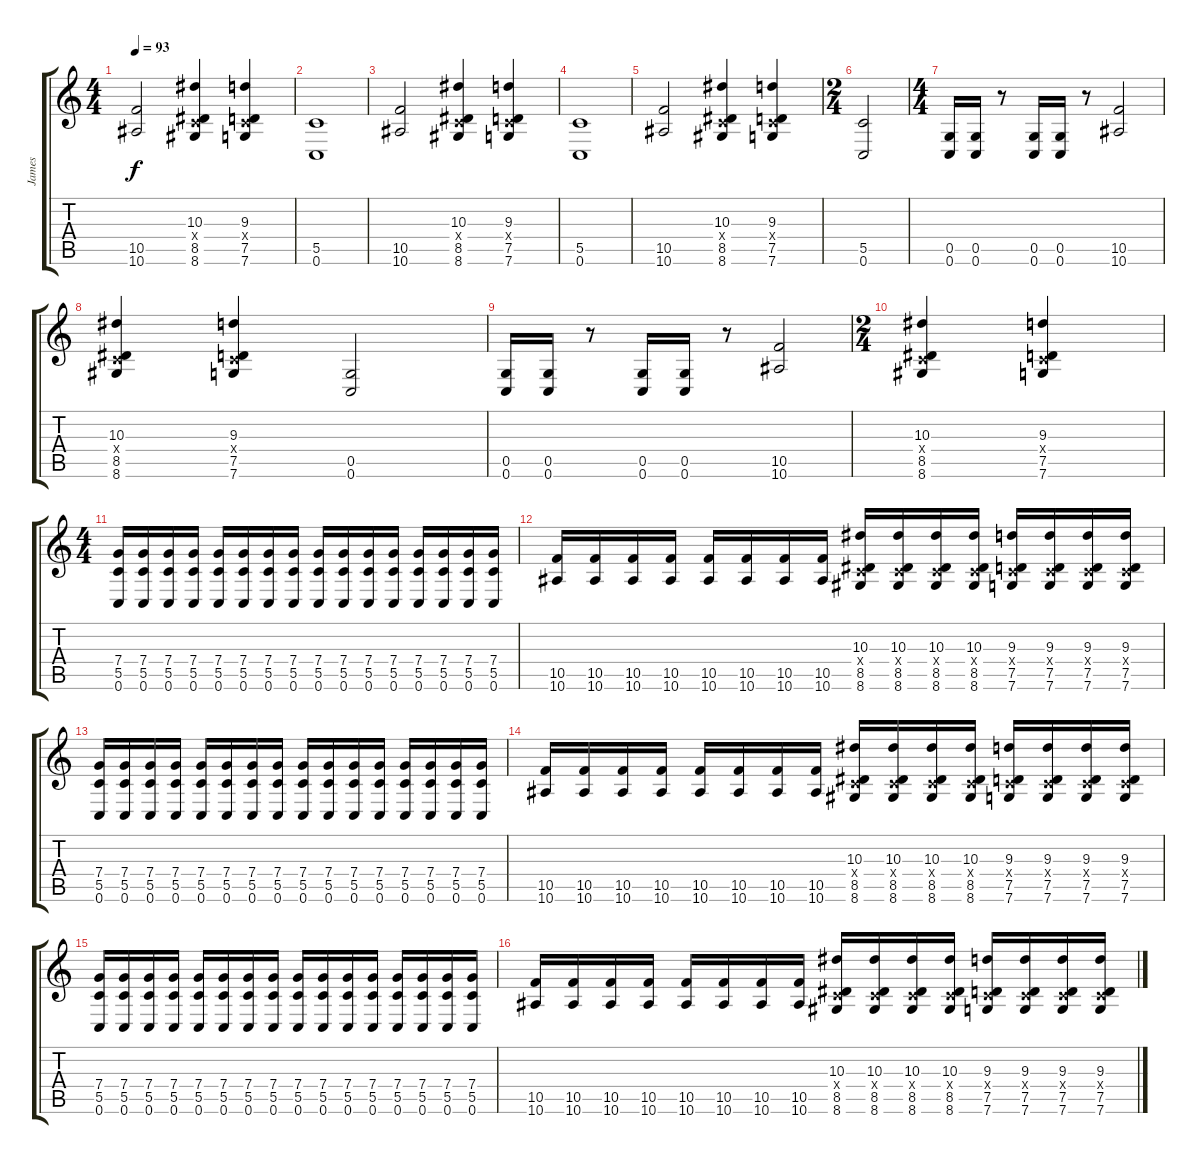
\track ("James" "James") {instrument overdrivenguitar}
\staff {score tabs}
\tuning (D4 A3 F3 C3 G2 C2) {hide}
\ts (4 4)
\tempo 93
\clef g2
\ks c
(10.5 10.6).2{dy f} (10.3 0.4{x} 8.5 8.6).4 (9.3 0.4{x} 7.5 7.6).4 |
(5.5 0.6).1 |
(10.5 10.6).2 (10.3 0.4{x} 8.5 8.6).4 (9.3 0.4{x} 7.5 7.6).4 |
(5.5 0.6).1 |
(10.5 10.6).2 (10.3 0.4{x} 8.5 8.6).4 (9.3 0.4{x} 7.5 7.6).4 |
\ts (2 4)
(5.5 0.6).2 |
\ts (4 4)
(0.5 0.6).16 (0.5 0.6).16 r.8 (0.5 0.6).16 (0.5 0.6).16 r.8 (10.5 10.6).2 |
(10.3 0.4{x} 8.5 8.6).4 (9.3 0.4{x} 7.5 7.6).4 (0.5 0.6).2 |
(0.5 0.6).16 (0.5 0.6).16 r.8 (0.5 0.6).16 (0.5 0.6).16 r.8 (10.5 10.6).2 |
\ts (2 4)
(10.3 0.4{x} 8.5 8.6).4 (9.3 0.4{x} 7.5 7.6).4 |
\ts (4 4)
(7.4 5.5 0.6).16 (7.4 5.5 0.6).16 (7.4 5.5 0.6).16 (7.4 5.5 0.6).16 (7.4 5.5 0.6).16 (7.4 5.5 0.6).16 (7.4 5.5 0.6).16 (7.4 5.5 0.6).16 (7.4 5.5 0.6).16 (7.4 5.5 0.6).16 (7.4 5.5 0.6).16 (7.4 5.5 0.6).16 (7.4 5.5 0.6).16 (7.4 5.5 0.6).16 (7.4 5.5 0.6).16 (7.4 5.5 0.6).16 |
(10.5 10.6).16 (10.5 10.6).16 (10.5 10.6).16 (10.5 10.6).16 (10.5 10.6).16 (10.5 10.6).16 (10.5 10.6).16 (10.5 10.6).16 (10.3 0.4{x} 8.5 8.6).16 (10.3 0.4{x} 8.5 8.6).16 (10.3 0.4{x} 8.5 8.6).16 (10.3 0.4{x} 8.5 8.6).16 (9.3 0.4{x} 7.5 7.6).16 (9.3 0.4{x} 7.5 7.6).16 (9.3 0.4{x} 7.5 7.6).16 (9.3 0.4{x} 7.5 7.6).16 |
(7.4 5.5 0.6).16 (7.4 5.5 0.6).16 (7.4 5.5 0.6).16 (7.4 5.5 0.6).16 (7.4 5.5 0.6).16 (7.4 5.5 0.6).16 (7.4 5.5 0.6).16 (7.4 5.5 0.6).16 (7.4 5.5 0.6).16 (7.4 5.5 0.6).16 (7.4 5.5 0.6).16 (7.4 5.5 0.6).16 (7.4 5.5 0.6).16 (7.4 5.5 0.6).16 (7.4 5.5 0.6).16 (7.4 5.5 0.6).16 |
(10.5 10.6).16 (10.5 10.6).16 (10.5 10.6).16 (10.5 10.6).16 (10.5 10.6).16 (10.5 10.6).16 (10.5 10.6).16 (10.5 10.6).16 (10.3 0.4{x} 8.5 8.6).16 (10.3 0.4{x} 8.5 8.6).16 (10.3 0.4{x} 8.5 8.6).16 (10.3 0.4{x} 8.5 8.6).16 (9.3 0.4{x} 7.5 7.6).16 (9.3 0.4{x} 7.5 7.6).16 (9.3 0.4{x} 7.5 7.6).16 (9.3 0.4{x} 7.5 7.6).16 |
(7.4 5.5 0.6).16 (7.4 5.5 0.6).16 (7.4 5.5 0.6).16 (7.4 5.5 0.6).16 (7.4 5.5 0.6).16 (7.4 5.5 0.6).16 (7.4 5.5 0.6).16 (7.4 5.5 0.6).16 (7.4 5.5 0.6).16 (7.4 5.5 0.6).16 (7.4 5.5 0.6).16 (7.4 5.5 0.6).16 (7.4 5.5 0.6).16 (7.4 5.5 0.6).16 (7.4 5.5 0.6).16 (7.4 5.5 0.6).16 |
(10.5 10.6).16 (10.5 10.6).16 (10.5 10.6).16 (10.5 10.6).16 (10.5 10.6).16 (10.5 10.6).16 (10.5 10.6).16 (10.5 10.6).16 (10.3 0.4{x} 8.5 8.6).16 (10.3 0.4{x} 8.5 8.6).16 (10.3 0.4{x} 8.5 8.6).16 (10.3 0.4{x} 8.5 8.6).16 (9.3 0.4{x} 7.5 7.6).16 (9.3 0.4{x} 7.5 7.6).16 (9.3 0.4{x} 7.5 7.6).16 (9.3 0.4{x} 7.5 7.6).16
